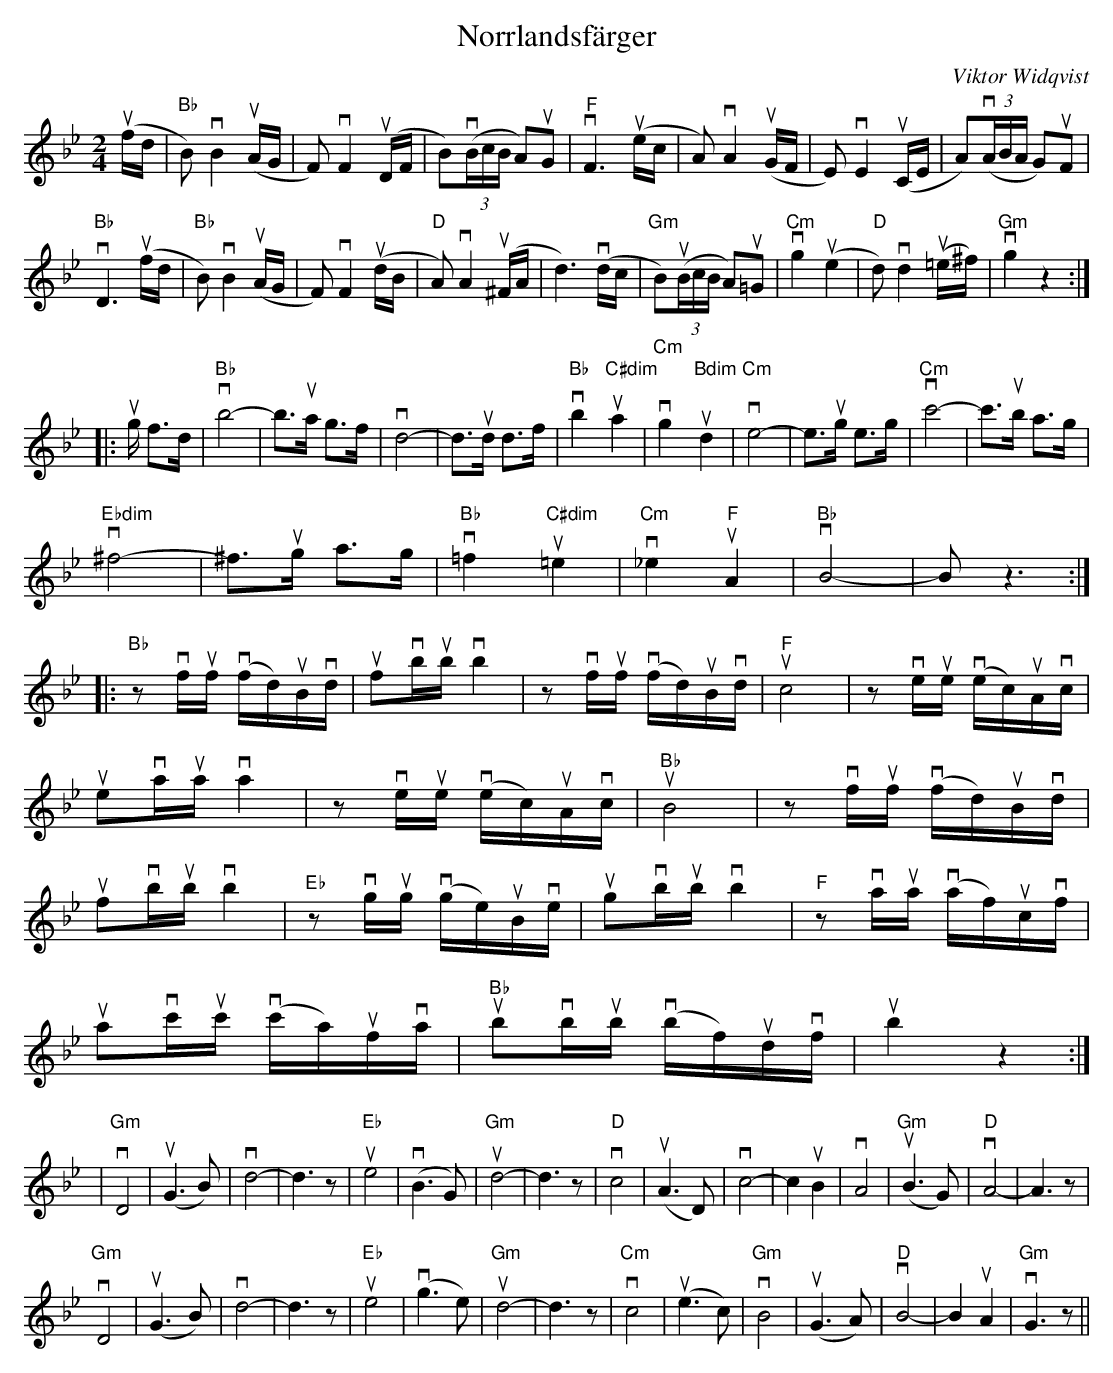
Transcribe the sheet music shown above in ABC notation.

X:1
T:Norrlandsfärger
M:2/4
C:Viktor Widqvist
L:1/8
K:Bb
u(f/d/ |"Bb" B)vB2u(A/G/ | F)vF2u(D/F/ | B)(v(3B/c/B/ A)uG | "F"vF3u(e/c/ | A)vA2u(G/F/ | E)vE2u(C/E/ | A)(v(3A/B/A/ G)uF |
"Bb" vD3u(f/d/ | "Bb" B)vB2 u(A/G/ | F)vF2u(d/B/ | "D"A)vA2u(^F/A/ | d3)v(d/c/ | "Gm"B)(u(3B/c/B/ A)u=G | "Cm"vg2 (u'e2 | "D"d)vd2u(=e/^f/) | "Gm"vg2z2 :|
|:ug/ f>d | "Bb"vb4- |b3/ua/ g>f | vd4- |d3/ud/ d>f | "Bb"vb2 "C#dim"ua2 | "Cm"vg2 "Bdim"ud2 | "Cm"ve4- |e3/ug/ e>g |"Cm" vc'4- | c'3/ub/ a>g |
"Ebdim"v^f4- |^f3/ug/ a>g | "Bb"v=f2 "C#dim"u=e2 | "Cm"v_e2 "F"uA2 | "Bb"vB4- | B z3 :|
|:"Bb"zvf/2uf/2 (vf/2d/)2uB/2vd/2 | ufvb/2ub/2 vb2 |zvf/2uf/2 (vf/2d/2)uB/2vd/2 | "F"uc4 |zve/2ue/2 (ve/2c/2)uA/2vc/2 |
ueva/2ua/2 va2 |zve/2ue/2 (ve/2c/2)uA/2vc/2 | "Bb"uB4 |zvf/2uf/2 v(f/2d/2)uB/2vd/2 |
ufvb/2ub/2 vb2 |"Eb"zvg/2ug/2 (vg/2e/2)uB/2ve/2 | ugvb/2ub/2 vb2 |"F"zva/2ua/2 (va/2f/2)uc/2vf/2 |
uavc'/2uc'/2 (vc'/2a/2)uf/2va/2 | "Bb"ubvb/2ub/2 v(b/2f/2)ud/2vf/2 | ub2z2 :|
K:Gm
|"Gm" vD4 | u(G2>B2) | vd4- |d3z| "Eb"ue4 | v(B2>G2) | "Gm"ud4- |d3z| "D"vc4 | u(A2>D2) | vc4- | c2 uB2 | vA4 | "Gm"u(B2>G2) | "D" vA4- | A3z|
"Gm"vD4 | u(G2>B2) | vd4- |d3z| "Eb"ue4 | v(g2>e2) | "Gm"ud4- |d3z|  "Cm"vc4 | u(e2>c2) | "Gm"vB4 | u(G2>A2) | "D"vB4- | B2 uA2 | "Gm"vG3z ||
